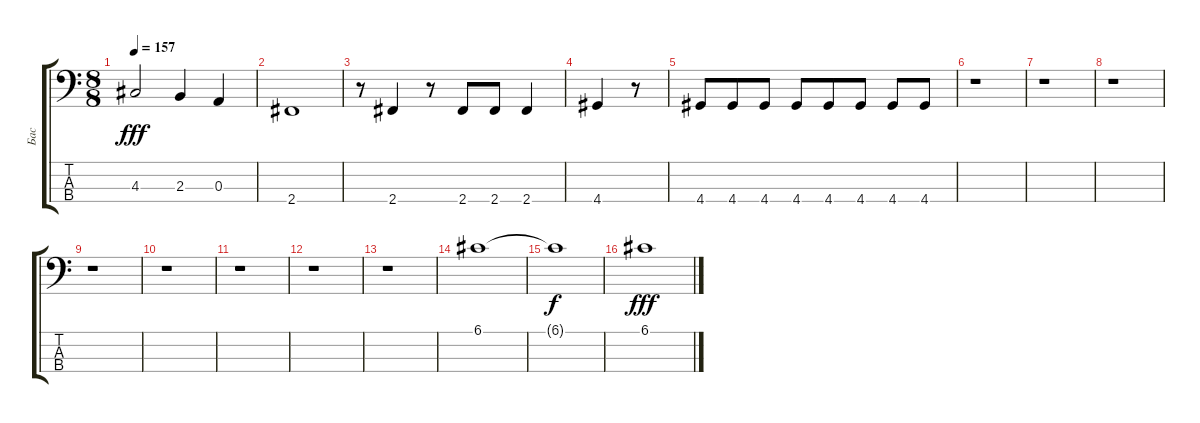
\track ("Бас" "Бас") {instrument fretlessbass}
\staff {score tabs}
\tuning (G2 D2 A1 E1) {hide}
\ts (8 8)
\tempo 157
\clef f4
\ks c
4.3.2{dy fff} 2.3.4 0.3.4 |
2.4.1 |
r.8 2.4.4 r.8 2.4.8 2.4.8 2.4.4 |
4.4.4 r.8 |
4.4.8 4.4.8 4.4.8 4.4.8 4.4.8 4.4.8 4.4.8 4.4.8 |
r.1 |
r.1 |
r.1 |
r.1 |
r.1 |
r.1 |
r.1 |
r.1 |
6.1.1 |
6.1{t}.1{dy f} |
6.1.1{dy fff}
